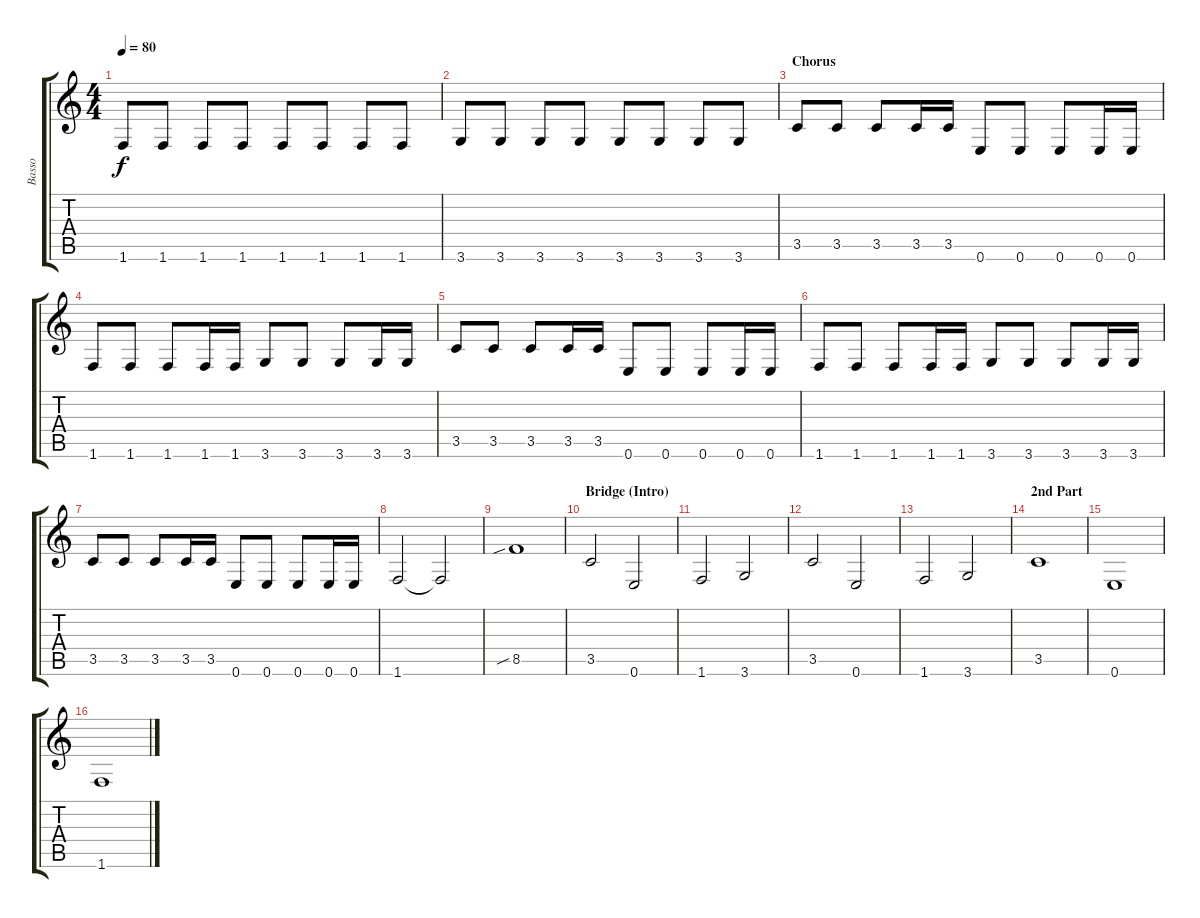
\track ("Basso" "Basso") {instrument acousticbass}
\staff {score tabs}
\tuning (E4 B3 G3 D3 A2 E2) {hide}
\ts (4 4)
\tempo 80
\clef g2
\ks c
1.6.8{dy f} 1.6.8 1.6.8 1.6.8 1.6.8 1.6.8 1.6.8 1.6.8 |
3.6.8 3.6.8 3.6.8 3.6.8 3.6.8 3.6.8 3.6.8 3.6.8 |
\section ("" "Chorus")
3.5.8 3.5.8 3.5.8 3.5.16 3.5.16 0.6.8 0.6.8 0.6.8 0.6.16 0.6.16 |
1.6.8 1.6.8 1.6.8 1.6.16 1.6.16 3.6.8 3.6.8 3.6.8 3.6.16 3.6.16 |
3.5.8 3.5.8 3.5.8 3.5.16 3.5.16 0.6.8 0.6.8 0.6.8 0.6.16 0.6.16 |
1.6.8 1.6.8 1.6.8 1.6.16 1.6.16 3.6.8 3.6.8 3.6.8 3.6.16 3.6.16 |
3.5.8 3.5.8 3.5.8 3.5.16 3.5.16 0.6.8 0.6.8 0.6.8 0.6.16 0.6.16 |
1.6.2 1.6{t}.2 |
8.5{sib}.1{volume 14} |
\section ("" "Bridge (Intro)")
3.5.2{volume 10} 0.6.2 |
1.6.2 3.6.2 |
3.5.2 0.6.2 |
1.6.2 3.6.2 |
\section ("" "2nd Part")
3.5.1 |
0.6.1 |
1.6.1
